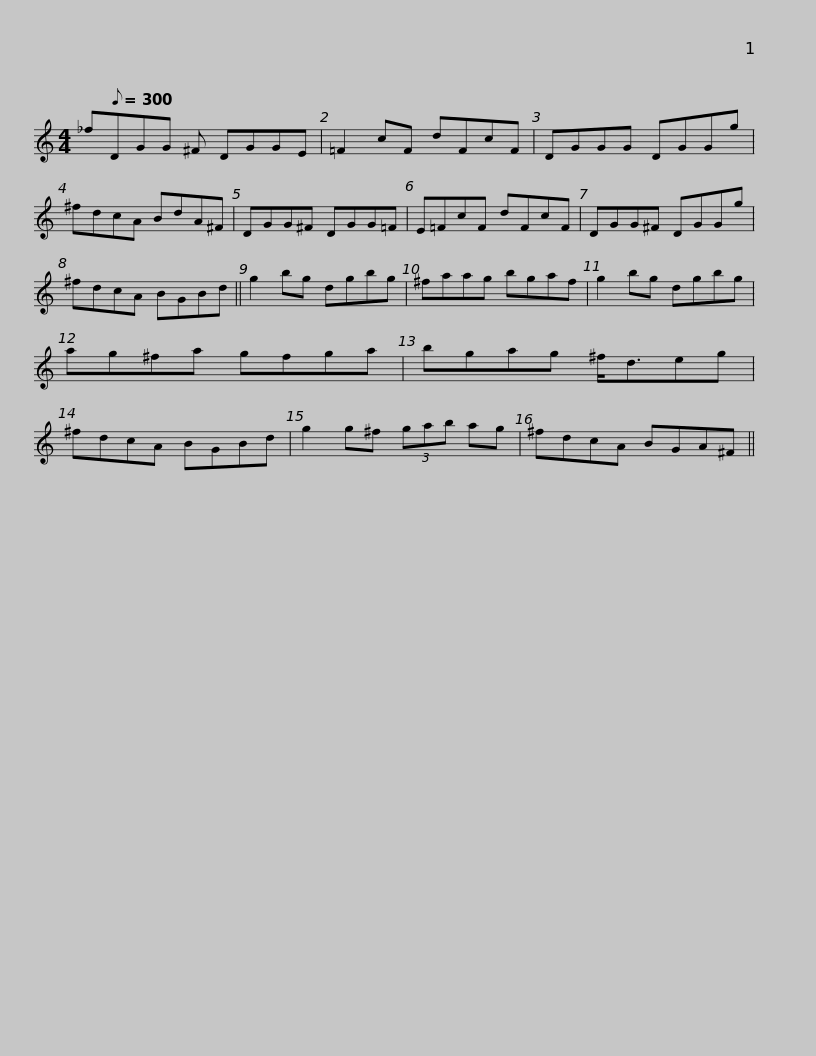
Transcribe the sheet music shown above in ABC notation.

X:1
L:1/8
M:4/4
I:linebreak $
K:C
V:1 treble
V:1
 _f[Q:1/8=300]DGG ^F DGGE | =F2 cF dFcF | DGGG DGGg | ^fdcA BdA^F | DGG^F DGG=F |$ %5
 E=FcF dFcF | DGG^F DGGg | ^fdcA BGBd || g2 bg dgbg | ^faag bgaf |$ %10
 g2 bg dgbg | ag^fa gfga | bgag ^f<deg | ^fdcA BGBd | g2 g^f (3gab ag |$ %15
 ^fdcA BGA^F || %16
